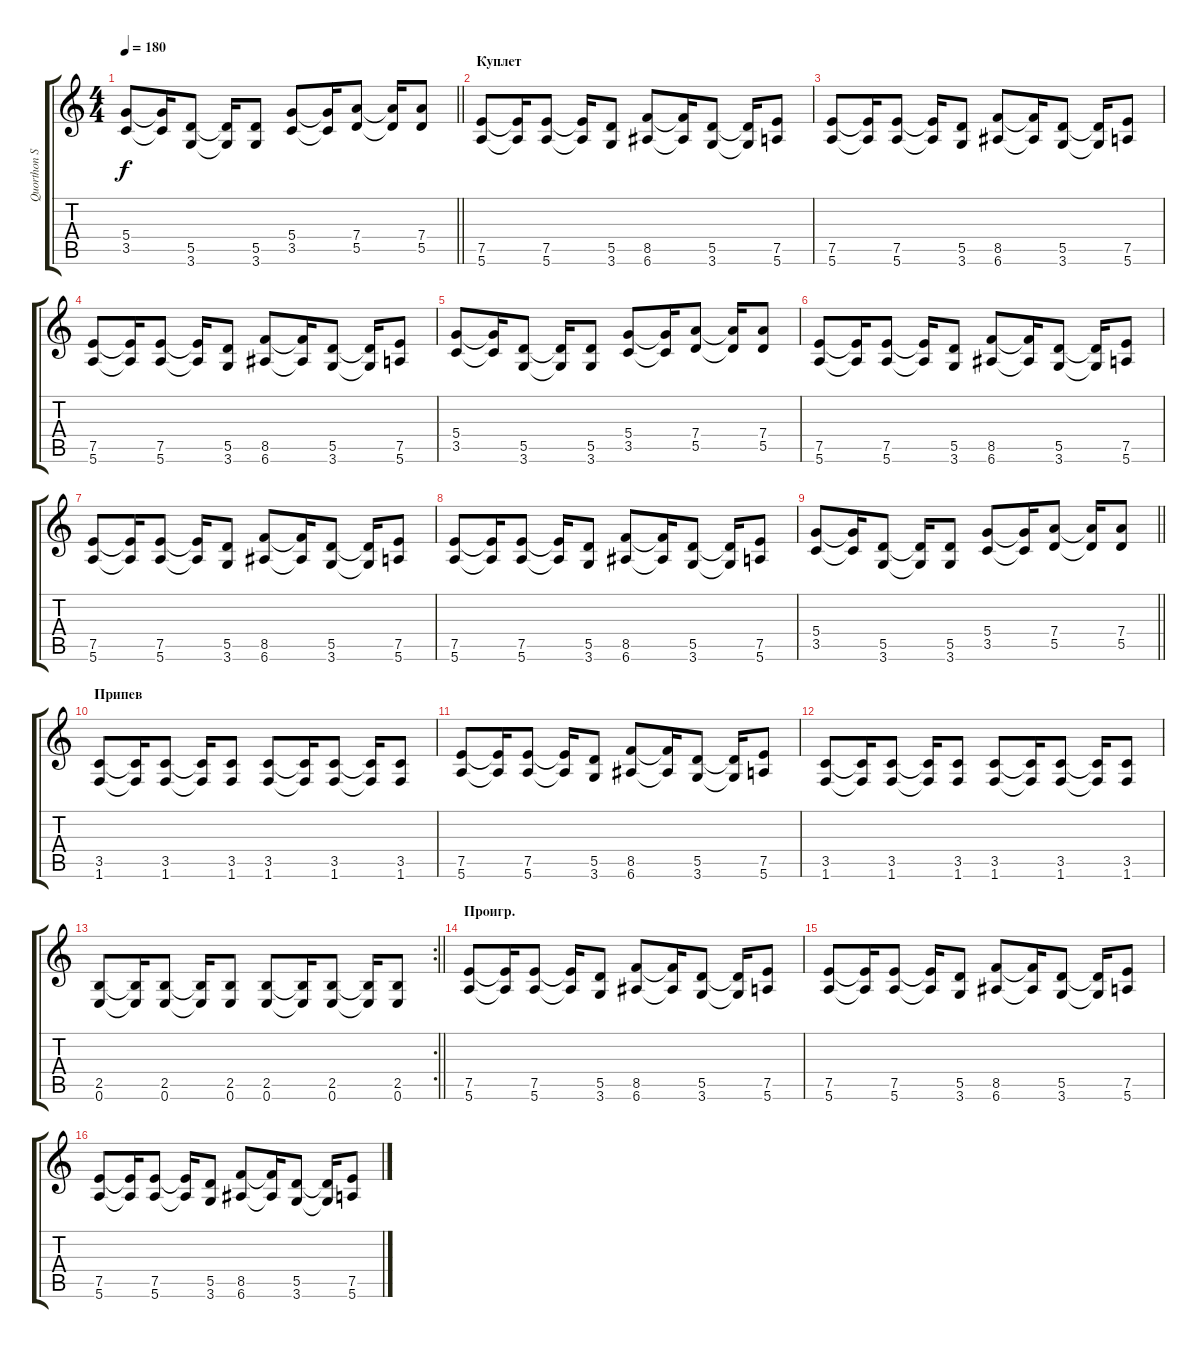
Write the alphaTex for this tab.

\track ("Quorthon Seth" "Quorthon S") {instrument distortionguitar}
\staff {score tabs}
\tuning (E4 B3 G3 D3 A2 E2) {hide}
\ts (4 4)
\tempo 180
\clef g2
\barLineRight lightlight
\ks c
(5.4 3.5).8{dy f} (5.4{t} 3.5{t}).16 (5.5 3.6).8 (5.5{t} 3.6{t}).16 (5.5 3.6).8 (5.4 3.5).8 (5.4{t} 3.5{t}).16 (7.4 5.5).8 (7.4{t} 5.5{t}).16 (7.4 5.5).8 |
\section ("" "Куплет")
(7.5 5.6).8 (7.5{t} 5.6{t}).16 (7.5 5.6).8 (7.5{t} 5.6{t}).16 (5.5 3.6).8 (8.5 6.6).8 (8.5{t} 6.6{t}).16 (5.5 3.6).8 (5.5{t} 3.6{t}).16 (7.5 5.6).8 |
(7.5 5.6).8 (7.5{t} 5.6{t}).16 (7.5 5.6).8 (7.5{t} 5.6{t}).16 (5.5 3.6).8 (8.5 6.6).8 (8.5{t} 6.6{t}).16 (5.5 3.6).8 (5.5{t} 3.6{t}).16 (7.5 5.6).8 |
(7.5 5.6).8 (7.5{t} 5.6{t}).16 (7.5 5.6).8 (7.5{t} 5.6{t}).16 (5.5 3.6).8 (8.5 6.6).8 (8.5{t} 6.6{t}).16 (5.5 3.6).8 (5.5{t} 3.6{t}).16 (7.5 5.6).8 |
(5.4 3.5).8 (5.4{t} 3.5{t}).16 (5.5 3.6).8 (5.5{t} 3.6{t}).16 (5.5 3.6).8 (5.4 3.5).8 (5.4{t} 3.5{t}).16 (7.4 5.5).8 (7.4{t} 5.5{t}).16 (7.4 5.5).8 |
(7.5 5.6).8 (7.5{t} 5.6{t}).16 (7.5 5.6).8 (7.5{t} 5.6{t}).16 (5.5 3.6).8 (8.5 6.6).8 (8.5{t} 6.6{t}).16 (5.5 3.6).8 (5.5{t} 3.6{t}).16 (7.5 5.6).8 |
(7.5 5.6).8 (7.5{t} 5.6{t}).16 (7.5 5.6).8 (7.5{t} 5.6{t}).16 (5.5 3.6).8 (8.5 6.6).8 (8.5{t} 6.6{t}).16 (5.5 3.6).8 (5.5{t} 3.6{t}).16 (7.5 5.6).8 |
(7.5 5.6).8 (7.5{t} 5.6{t}).16 (7.5 5.6).8 (7.5{t} 5.6{t}).16 (5.5 3.6).8 (8.5 6.6).8 (8.5{t} 6.6{t}).16 (5.5 3.6).8 (5.5{t} 3.6{t}).16 (7.5 5.6).8 |
\barLineRight lightlight
(5.4 3.5).8 (5.4{t} 3.5{t}).16 (5.5 3.6).8 (5.5{t} 3.6{t}).16 (5.5 3.6).8 (5.4 3.5).8 (5.4{t} 3.5{t}).16 (7.4 5.5).8 (7.4{t} 5.5{t}).16 (7.4 5.5).8 |
\section ("" "Припев")
(3.5 1.6).8 (3.5{t} 1.6{t}).16 (3.5 1.6).8 (3.5{t} 1.6{t}).16 (3.5 1.6).8 (3.5 1.6).8 (3.5{t} 1.6{t}).16 (3.5 1.6).8 (3.5{t} 1.6{t}).16 (3.5 1.6).8 |
(7.5 5.6).8 (7.5{t} 5.6{t}).16 (7.5 5.6).8 (7.5{t} 5.6{t}).16 (5.5 3.6).8 (8.5 6.6).8 (8.5{t} 6.6{t}).16 (5.5 3.6).8 (5.5{t} 3.6{t}).16 (7.5 5.6).8 |
(3.5 1.6).8 (3.5{t} 1.6{t}).16 (3.5 1.6).8 (3.5{t} 1.6{t}).16 (3.5 1.6).8 (3.5 1.6).8 (3.5{t} 1.6{t}).16 (3.5 1.6).8 (3.5{t} 1.6{t}).16 (3.5 1.6).8 |
\rc 2
\barLineRight lightlight
(2.5 0.6).8 (2.5{t} 0.6{t}).16 (2.5 0.6).8 (2.5{t} 0.6{t}).16 (2.5 0.6).8 (2.5 0.6).8 (2.5{t} 0.6{t}).16 (2.5 0.6).8 (2.5{t} 0.6{t}).16 (2.5 0.6).8 |
\section ("" "Проигр.")
(7.5 5.6).8 (7.5{t} 5.6{t}).16 (7.5 5.6).8 (7.5{t} 5.6{t}).16 (5.5 3.6).8 (8.5 6.6).8 (8.5{t} 6.6{t}).16 (5.5 3.6).8 (5.5{t} 3.6{t}).16 (7.5 5.6).8 |
(7.5 5.6).8 (7.5{t} 5.6{t}).16 (7.5 5.6).8 (7.5{t} 5.6{t}).16 (5.5 3.6).8 (8.5 6.6).8 (8.5{t} 6.6{t}).16 (5.5 3.6).8 (5.5{t} 3.6{t}).16 (7.5 5.6).8 |
(7.5 5.6).8 (7.5{t} 5.6{t}).16 (7.5 5.6).8 (7.5{t} 5.6{t}).16 (5.5 3.6).8 (8.5 6.6).8 (8.5{t} 6.6{t}).16 (5.5 3.6).8 (5.5{t} 3.6{t}).16 (7.5 5.6).8
